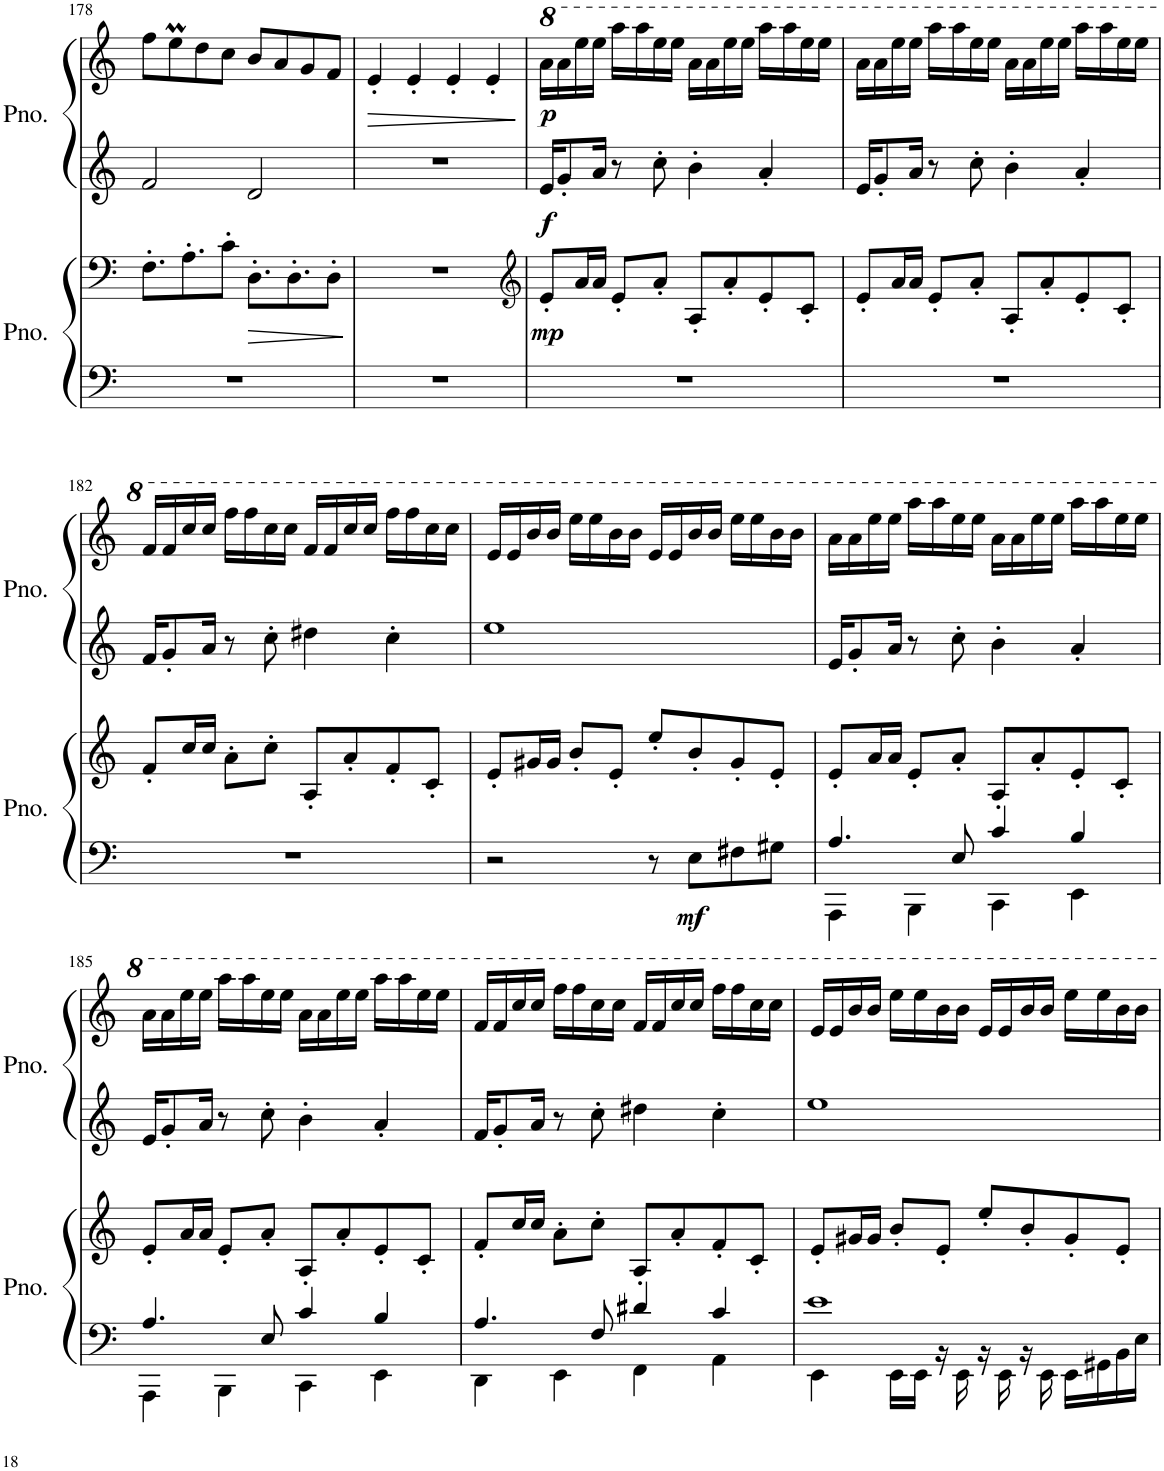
**kern	**kern	**dynam	**kern	**kern	**dynam
*part2	*part2	*part2	*part1	*part1	*part1
*staff4	*staff3	*staff3/4	*staff2	*staff1	*staff1/2
*I"Piano	*	*	*I"Piano	*	*
*I'Pno.	*	*	*I'Pno.	*	*
!!LO:PB:g=z
*clefF4	*clefF4	*	*clefG2	*clefG2	*
*k[]	*k[]	*	*k[]	*k[]	*
*M4/4	*M4/4	*	*M4/4	*M4/4	*
=178	=178	=178	=178	=178	=178
1r	8.F'\L	.	2f/	8ff\L	.
.	.	.	.	8eem\	.
.	8.A'\	.	.	.	.
.	.	.	.	8dd\	.
.	8c'\J	.	.	8cc\J	.
!	!	!LO:HP:b	!	!	!
.	8.D'\L	>	2d/	8b/L	.
.	.	.	.	8a/	.
.	8.D'\	.	.	.	.
.	.	.	.	8g/	.
.	8D'\J	.	.	8f/J	.
.	.	]	.	.	.
=179	=179	=179	=179	=179	=179
!	!	!	!	!	!LO:HP:b
1r	1r	.	1r	4e'/	>
.	.	.	.	4e'/	.
.	.	.	.	4e'/	.
.	.	.	.	4e'/	.
.	.	.	.	.	]
=180	=180	=180	=180	=180	=180
*	*clefG2	*	*	*	*
!	!	!LO:DY:b	!	!	!LO:DY:b=2
!	!	!	!	!	!LO:DY:n=1:b
1r	8e'/L	mp	16e/KL	16aa\LL	f p
.	.	.	8g'/	16aa\	.
.	16a/L	.	.	16eee\	.
.	16a/JJ	.	16a/Jk	16eee\JJ	.
.	8e'/L	.	8r	16aaa\LL	.
.	.	.	.	16aaa\	.
.	8a'/J	.	8cc'\	16eee\	.
.	.	.	.	16eee\JJ	.
.	8A'/L	.	4b'\	16aa\LL	.
.	.	.	.	16aa\	.
.	8a'/	.	.	16eee\	.
.	.	.	.	16eee\JJ	.
.	8e'/	.	4a'/	16aaa\LL	.
.	.	.	.	16aaa\	.
.	8c'/J	.	.	16eee\	.
.	.	.	.	16eee\JJ	.
=181	=181	=181	=181	=181	=181
1r	8e'/L	.	16e/KL	16aa\LL	.
.	.	.	8g'/	16aa\	.
.	16a/L	.	.	16eee\	.
.	16a/JJ	.	16a/Jk	16eee\JJ	.
.	8e'/L	.	8r	16aaa\LL	.
.	.	.	.	16aaa\	.
.	8a'/J	.	8cc'\	16eee\	.
.	.	.	.	16eee\JJ	.
.	8A'/L	.	4b'\	16aa\LL	.
.	.	.	.	16aa\	.
.	8a'/	.	.	16eee\	.
.	.	.	.	16eee\JJ	.
.	8e'/	.	4a'/	16aaa\LL	.
.	.	.	.	16aaa\	.
.	8c'/J	.	.	16eee\	.
.	.	.	.	16eee\JJ	.
!!LO:LB:g=z
=182	=182	=182	=182	=182	=182
1r	8f'/L	.	16f/KL	16ff/LL	.
.	.	.	8g'/	16ff/	.
.	16cc/L	.	.	16ccc/	.
.	16cc/JJ	.	16a/Jk	16ccc/JJ	.
.	8a'\L	.	8r	16fff\LL	.
.	.	.	.	16fff\	.
.	8cc'\J	.	8cc'\	16ccc\	.
.	.	.	.	16ccc\JJ	.
.	8A'/L	.	4dd#X\	16ff/LL	.
.	.	.	.	16ff/	.
.	8a'/	.	.	16ccc/	.
.	.	.	.	16ccc/JJ	.
.	8f'/	.	4cc'\	16fff\LL	.
.	.	.	.	16fff\	.
.	8c'/J	.	.	16ccc\	.
.	.	.	.	16ccc\JJ	.
=183	=183	=183	=183	=183	=183
2r	8e'/L	.	1ee	16ee/LL	.
.	.	.	.	16ee/	.
.	16g#X/L	.	.	16bb/	.
.	16g#/JJ	.	.	16bb/JJ	.
.	8b'/L	.	.	16eee\LL	.
.	.	.	.	16eee\	.
.	8e'/J	.	.	16bb\	.
.	.	.	.	16bb\JJ	.
8r	8ee'/L	.	.	16ee/LL	.
.	.	.	.	16ee/	.
!	!	!LO:DY:b=2	!	!	!
8E\L	8b'/	mf	.	16bb/	.
.	.	.	.	16bb/JJ	.
8F#X\	8g#'/	.	.	16eee\LL	.
.	.	.	.	16eee\	.
8G#X\J	8e'/J	.	.	16bb\	.
.	.	.	.	16bb\JJ	.
=184	=184	=184	=184	=184	=184
*^	*	*	*	*	*
4.A/	4AAA\	8e'/L	.	16e/KL	16aa\LL	.
.	.	.	.	8g'/	16aa\	.
.	.	16a/L	.	.	16eee\	.
.	.	16a/JJ	.	16a/Jk	16eee\JJ	.
.	4BBB\	8e'/L	.	8r	16aaa\LL	.
.	.	.	.	.	16aaa\	.
8E/	.	8a'/J	.	8cc'\	16eee\	.
.	.	.	.	.	16eee\JJ	.
4c/	4CC\	8A'/L	.	4b'\	16aa\LL	.
.	.	.	.	.	16aa\	.
.	.	8a'/	.	.	16eee\	.
.	.	.	.	.	16eee\JJ	.
4B/	4EE\	8e'/	.	4a'/	16aaa\LL	.
.	.	.	.	.	16aaa\	.
.	.	8c'/J	.	.	16eee\	.
.	.	.	.	.	16eee\JJ	.
!!LO:LB:g=z
=185	=185	=185	=185	=185	=185	=185
4.A/	4AAA\	8e'/L	.	16e/KL	16aa\LL	.
.	.	.	.	8g'/	16aa\	.
.	.	16a/L	.	.	16eee\	.
.	.	16a/JJ	.	16a/Jk	16eee\JJ	.
.	4BBB\	8e'/L	.	8r	16aaa\LL	.
.	.	.	.	.	16aaa\	.
8E/	.	8a'/J	.	8cc'\	16eee\	.
.	.	.	.	.	16eee\JJ	.
4c/	4CC\	8A'/L	.	4b'\	16aa\LL	.
.	.	.	.	.	16aa\	.
.	.	8a'/	.	.	16eee\	.
.	.	.	.	.	16eee\JJ	.
4B/	4EE\	8e'/	.	4a'/	16aaa\LL	.
.	.	.	.	.	16aaa\	.
.	.	8c'/J	.	.	16eee\	.
.	.	.	.	.	16eee\JJ	.
=186	=186	=186	=186	=186	=186	=186
4.A/	4DD\	8f'/L	.	16f/KL	16ff/LL	.
.	.	.	.	8g'/	16ff/	.
.	.	16cc/L	.	.	16ccc/	.
.	.	16cc/JJ	.	16a/Jk	16ccc/JJ	.
.	4EE\	8a'\L	.	8r	16fff\LL	.
.	.	.	.	.	16fff\	.
8F/	.	8cc'\J	.	8cc'\	16ccc\	.
.	.	.	.	.	16ccc\JJ	.
4d#X/	4FF\	8A'/L	.	4dd#X\	16ff/LL	.
.	.	.	.	.	16ff/	.
.	.	8a'/	.	.	16ccc/	.
.	.	.	.	.	16ccc/JJ	.
4c/	4AA\	8f'/	.	4cc'\	16fff\LL	.
.	.	.	.	.	16fff\	.
.	.	8c'/J	.	.	16ccc\	.
.	.	.	.	.	16ccc\JJ	.
=187	=187	=187	=187	=187	=187	=187
1e	4EE\	8e'/L	.	1ee	16ee/LL	.
.	.	.	.	.	16ee/	.
.	.	16g#X/L	.	.	16bb/	.
.	.	16g#/JJ	.	.	16bb/JJ	.
.	16EE\LL	8b'/L	.	.	16eee\LL	.
.	16EE\JJ	.	.	.	16eee\	.
.	16r	8e'/J	.	.	16bb\	.
.	16EE\	.	.	.	16bb\JJ	.
.	16r	8ee'/L	.	.	16ee/LL	.
.	16EE\	.	.	.	16ee/	.
.	16r	8b'/	.	.	16bb/	.
.	16EE\	.	.	.	16bb/JJ	.
.	16EE\LL	8g#'/	.	.	16eee\LL	.
.	16GG#X\	.	.	.	16eee\	.
.	16BB\	8e'/J	.	.	16bb\	.
.	16E\JJ	.	.	.	16bb\JJ	.
*v	*v	*	*	*	*	*
=	=	=	=	=	=
*-	*-	*-	*-	*-	*-
